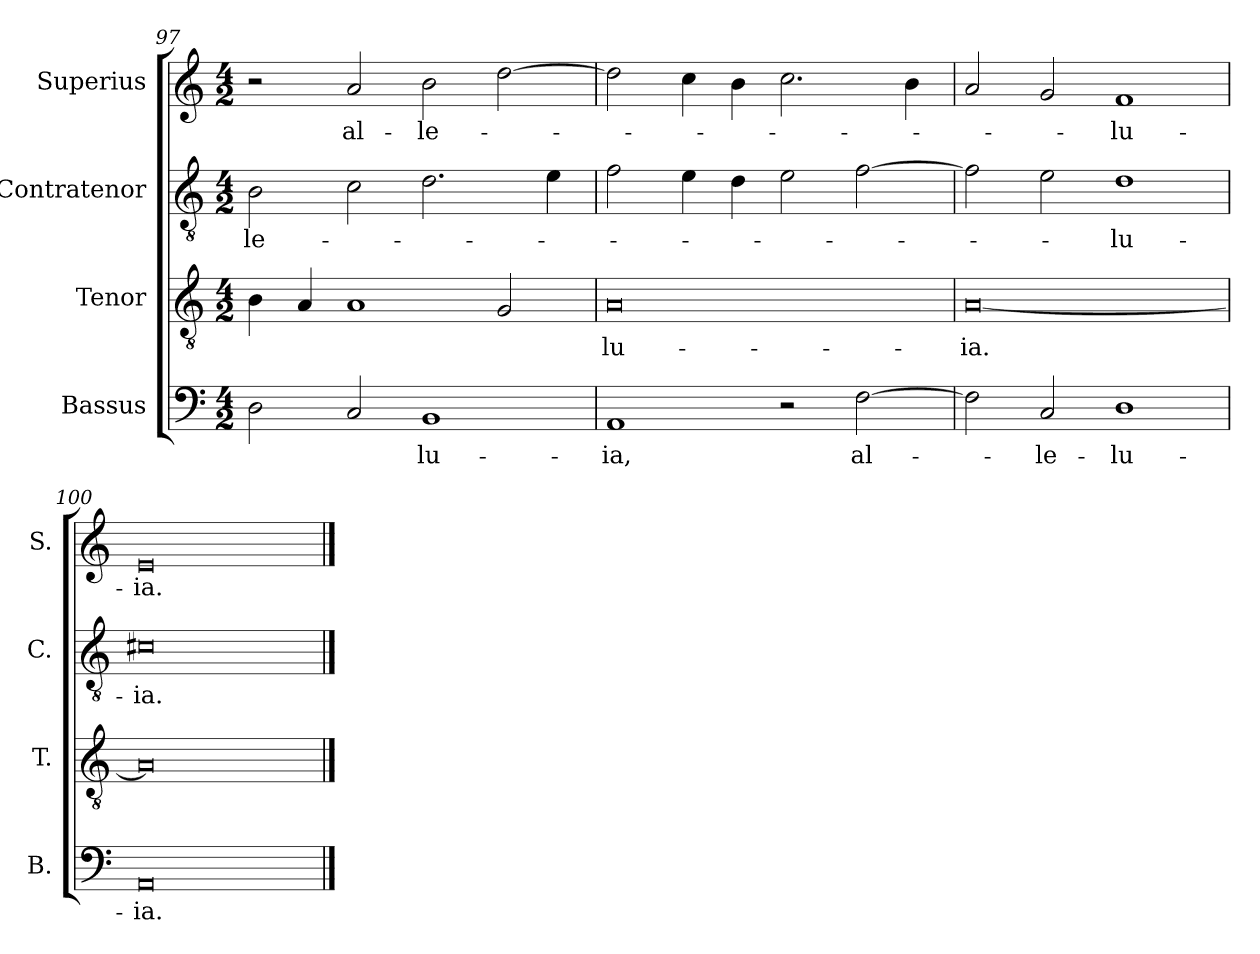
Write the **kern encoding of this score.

**kern	**text	**kern	**text	**kern	**text	**kern	**text
*part4	*part4	*part3	*part3	*part2	*part2	*part1	*part1
*staff4	*staff4	*staff3	*staff3	*staff2	*staff2	*staff1	*staff1
*I"Bassus	*	*I"Tenor	*	*I"Contratenor	*	*I"Superius	*
*I'B.	*	*I'T.	*	*I'C.	*	*I'S.	*
*clefF4	*	*clefGv2	*	*clefGv2	*	*clefG2	*
*k[]	*	*k[]	*	*k[]	*	*k[]	*
*M4/2	*	*M4/2	*	*M4/2	*	*M4/2	*
=97	=97	=97	=97	=97	=97	=97	=97
2D\	.	4B\	.	2B\	-le-	2r	.
.	.	4A/	.	.	.	.	.
2C/	.	1A	.	2c\	.	2a/	al-
1BB	-lu-	.	.	2.d\	.	2b\	-le-
.	.	2G/	.	.	.	[2dd\	.
.	.	.	.	4e\	.	.	.
=98	=98	=98	=98	=98	=98	=98	=98
1AA	-ia,	0A	-lu-	2f\	.	2dd\]	.
.	.	.	.	4e\	.	4cc\	.
.	.	.	.	4d\	.	4b\	.
2r	.	.	.	2e\	.	2.cc\	.
[2F\	al-	.	.	[2f\	.	.	.
.	.	.	.	.	.	4b\	.
=99	=99	=99	=99	=99	=99	=99	=99
2F\]	.	[0A	-ia.	2f\]	.	2a/	.
2C/	-le-	.	.	2e\	.	2g/	.
1D	-lu-	.	.	1d	-lu-	1f	-lu-
=100	=100	=100	=100	=100	=100	=100	=100
0AA	-ia.	0A]	.	0c#X	-ia.	0e	-ia.
==	==	==	==	==	==	==	==
*-	*-	*-	*-	*-	*-	*-	*-
